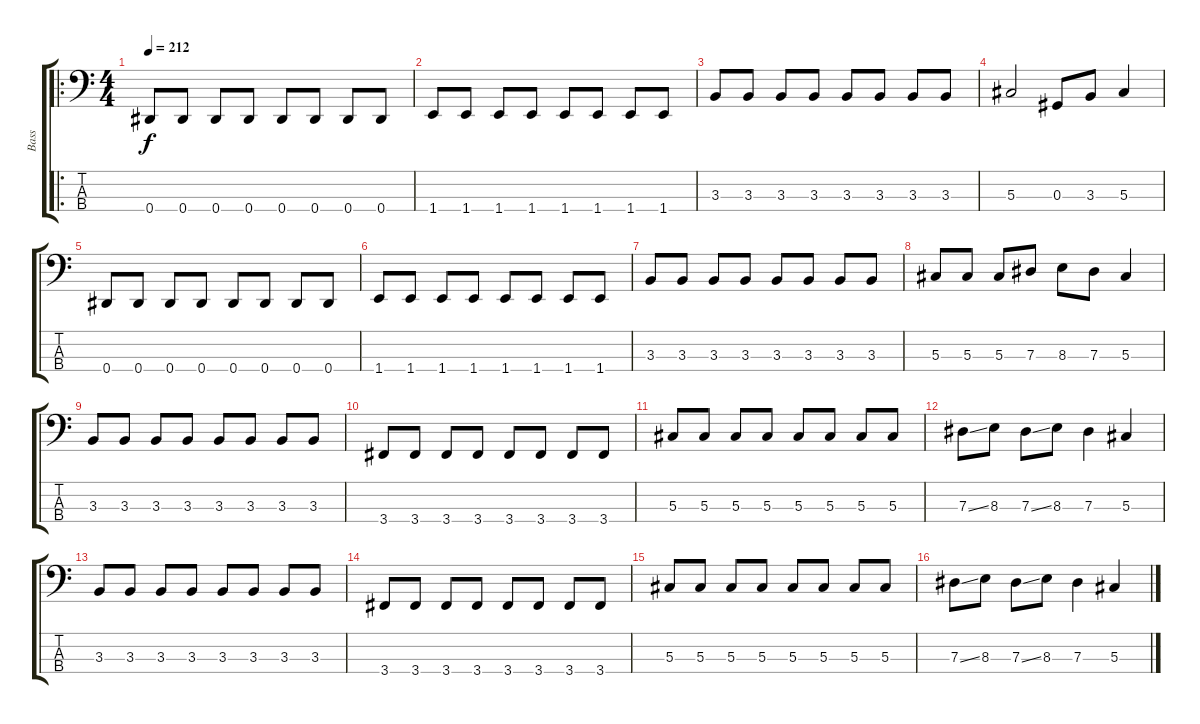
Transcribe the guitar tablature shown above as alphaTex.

\track ("Bass" "Bass") {instrument electricbassfinger}
\staff {score tabs}
\tuning (Gb2 Db2 Ab1 Eb1) {hide}
\ro
\ts (4 4)
\tempo 212
\clef f4
\ks c
0.4.8{dy f} 0.4.8 0.4.8 0.4.8 0.4.8 0.4.8 0.4.8 0.4.8 |
1.4.8 1.4.8 1.4.8 1.4.8 1.4.8 1.4.8 1.4.8 1.4.8 |
3.3.8 3.3.8 3.3.8 3.3.8 3.3.8 3.3.8 3.3.8 3.3.8 |
5.3.2 0.3.8 3.3.8 5.3.4 |
0.4.8 0.4.8 0.4.8 0.4.8 0.4.8 0.4.8 0.4.8 0.4.8 |
1.4.8 1.4.8 1.4.8 1.4.8 1.4.8 1.4.8 1.4.8 1.4.8 |
3.3.8 3.3.8 3.3.8 3.3.8 3.3.8 3.3.8 3.3.8 3.3.8 |
5.3.8 5.3.8 5.3.8 7.3.8 8.3.8 7.3.8 5.3.4 |
3.3.8 3.3.8 3.3.8 3.3.8 3.3.8 3.3.8 3.3.8 3.3.8 |
3.4.8 3.4.8 3.4.8 3.4.8 3.4.8 3.4.8 3.4.8 3.4.8 |
5.3.8 5.3.8 5.3.8 5.3.8 5.3.8 5.3.8 5.3.8 5.3.8 |
7.3{ss}.8 8.3.8 7.3{ss}.8 8.3.8 7.3.4 5.3.4 |
3.3.8 3.3.8 3.3.8 3.3.8 3.3.8 3.3.8 3.3.8 3.3.8 |
3.4.8 3.4.8 3.4.8 3.4.8 3.4.8 3.4.8 3.4.8 3.4.8 |
5.3.8 5.3.8 5.3.8 5.3.8 5.3.8 5.3.8 5.3.8 5.3.8 |
7.3{ss}.8 8.3.8 7.3{ss}.8 8.3.8 7.3.4 5.3.4
